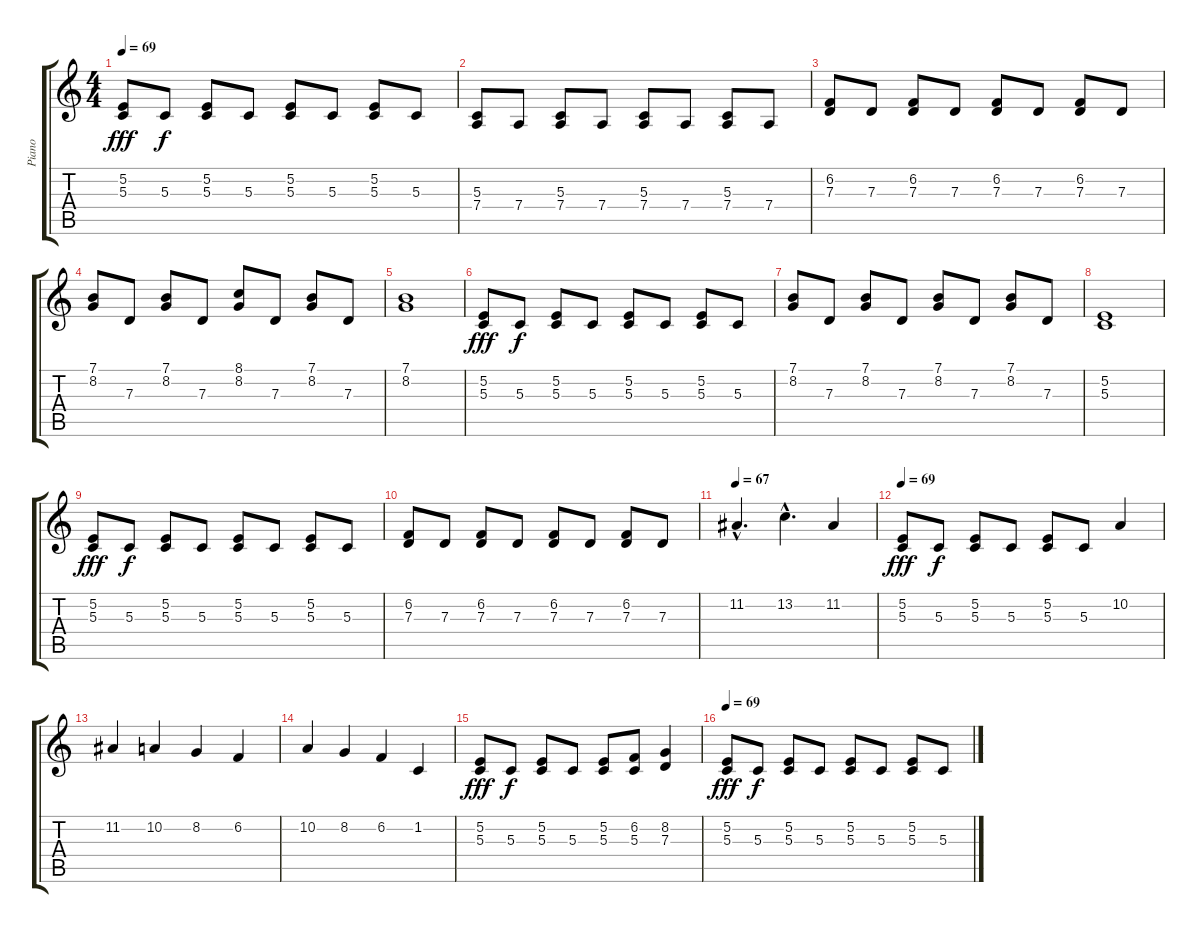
\track ("Piano" "Piano") {instrument electricgrandpiano}
\staff {score tabs}
\tuning (E4 B3 G3 D3 A2 E2) {hide}
\ts (4 4)
\tempo 69
\clef g2
\ks c
(5.2 5.3).8{dy fff} 5.3.8{dy f} (5.2 5.3).8 5.3.8 (5.2 5.3).8 5.3.8 (5.2 5.3).8 5.3.8 |
(5.3 7.4).8 7.4.8 (5.3 7.4).8 7.4.8 (5.3 7.4).8 7.4.8 (5.3 7.4).8 7.4.8 |
(6.2 7.3).8 7.3.8 (6.2 7.3).8 7.3.8 (6.2 7.3).8 7.3.8 (6.2 7.3).8 7.3.8 |
(7.1 8.2).8 7.3.8 (7.1 8.2).8 7.3.8 (8.1 8.2).8 7.3.8 (7.1 8.2).8 7.3.8 |
(7.1 8.2).1 |
(5.2 5.3).8{dy fff} 5.3.8{dy f} (5.2 5.3).8 5.3.8 (5.2 5.3).8 5.3.8 (5.2 5.3).8 5.3.8 |
(7.1 8.2).8 7.3.8 (7.1 8.2).8 7.3.8 (7.1 8.2).8 7.3.8 (7.1 8.2).8 7.3.8 |
(5.2 5.3).1 |
(5.2 5.3).8{dy fff} 5.3.8{dy f} (5.2 5.3).8 5.3.8 (5.2 5.3).8 5.3.8 (5.2 5.3).8 5.3.8 |
(6.2 7.3).8 7.3.8 (6.2 7.3).8 7.3.8 (6.2 7.3).8 7.3.8 (6.2 7.3).8 7.3.8 |
\tempo 67
11.2{hac}.4{d} 13.2{hac}.4{d} 11.2.4 |
\tempo 69
(5.2 5.3).8{dy fff} 5.3.8{dy f} (5.2 5.3).8 5.3.8 (5.2 5.3).8 5.3.8 10.2.4 |
11.2.4 10.2.4 8.2.4 6.2.4 |
10.2.4 8.2.4 6.2.4 1.2.4 |
(5.2 5.3).8{dy fff} 5.3.8{dy f} (5.2 5.3).8 5.3.8 (5.2 5.3).8 (6.2 5.3).8 (8.2 7.3).4 |
\tempo 69
(5.2 5.3).8{dy fff} 5.3.8{dy f} (5.2 5.3).8 5.3.8 (5.2 5.3).8 5.3.8 (5.2 5.3).8 5.3.8
